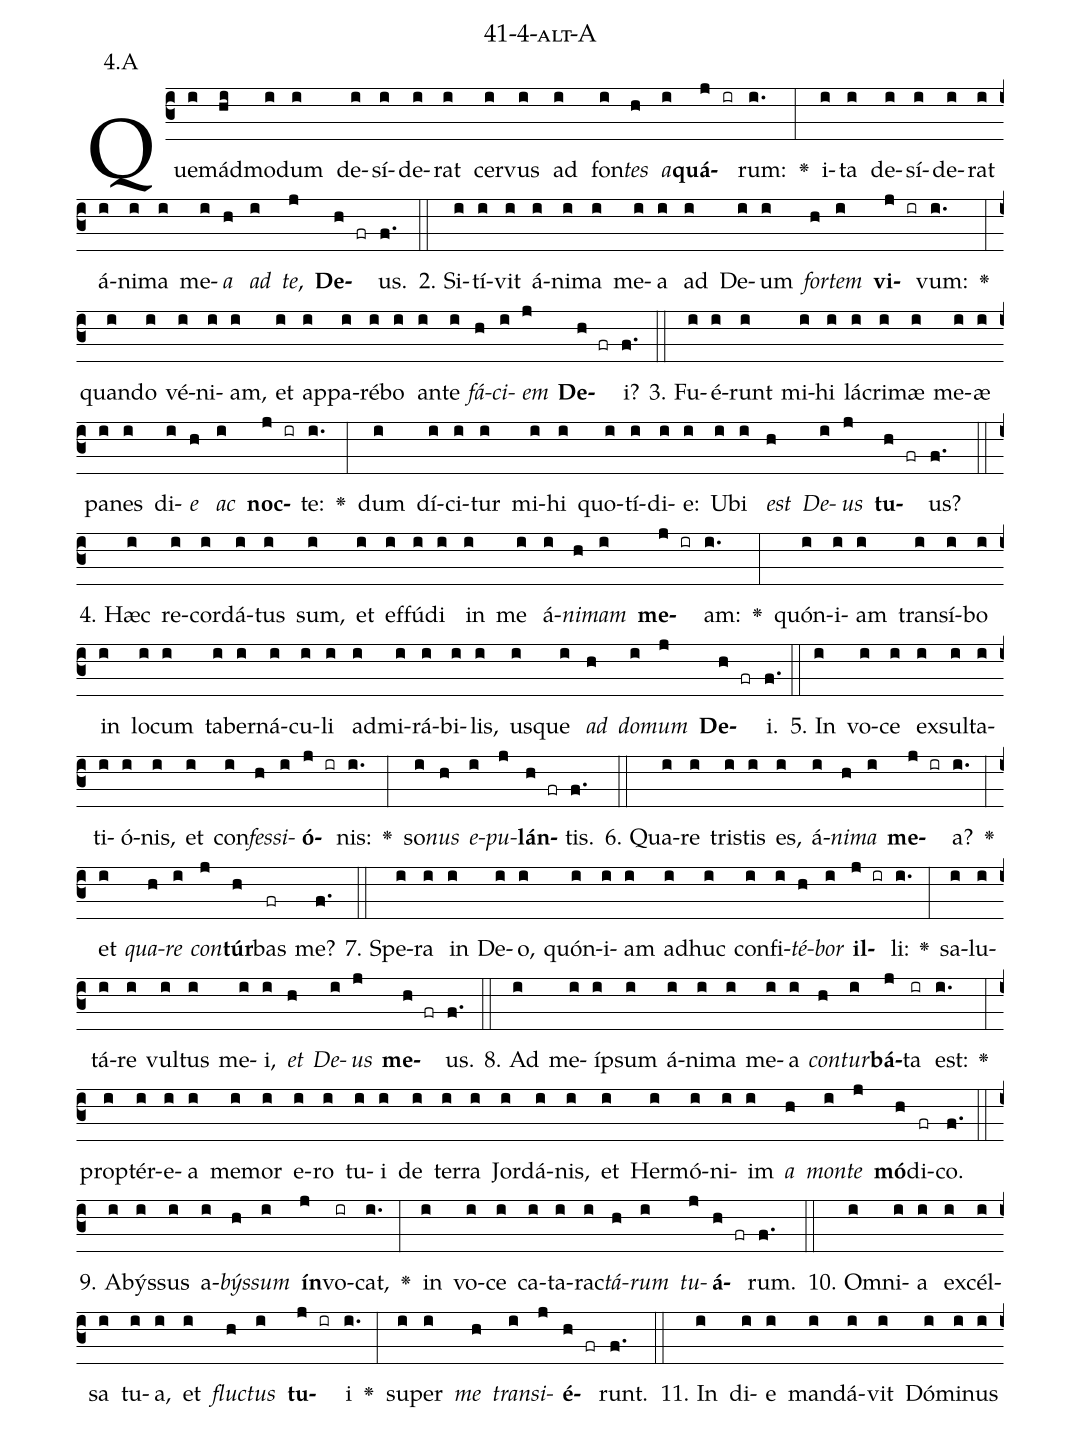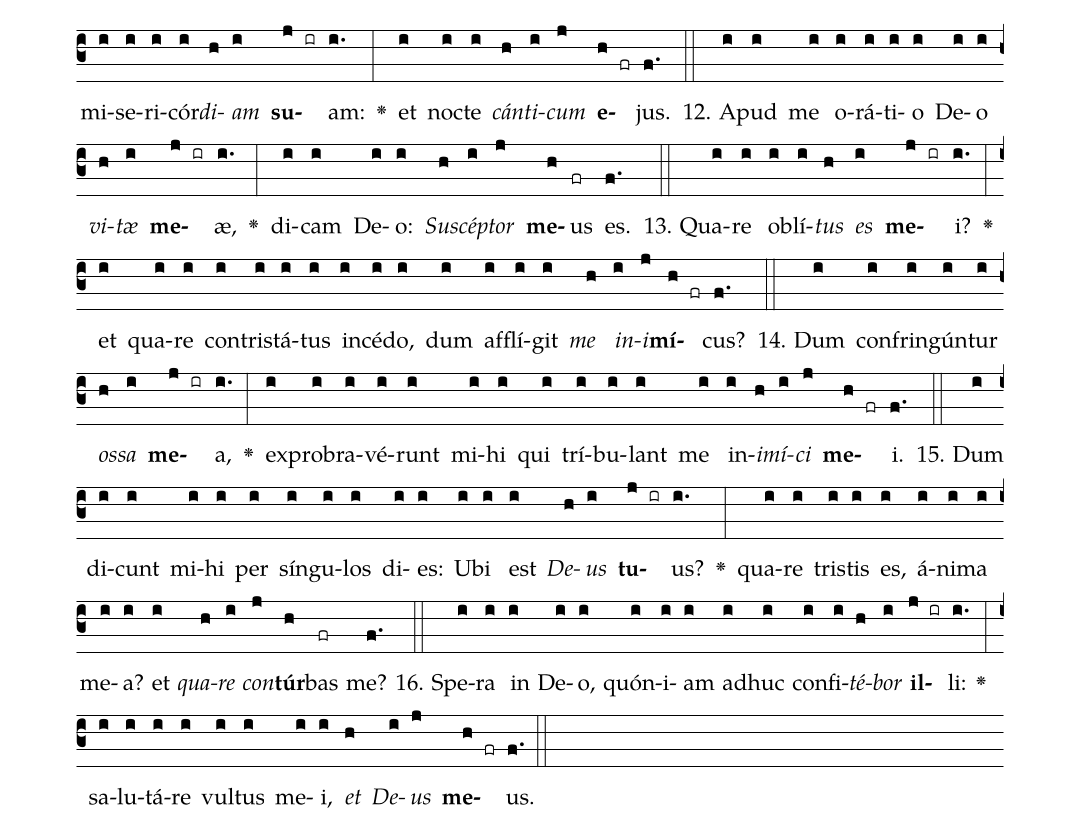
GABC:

name: 41-4-alt-A;
annotation: 4.A;
%%
(c3)Quem(i)ád(hi)mo(i)dum(i) de(i)sí(i)de(i)rat(i) cer(i)vus(i) ad(i) fon(i)<i>tes</i>(h) <i>a</i>(i)<b>quá</b>(j ir)rum:(i.) <v>\greheightstar</v>(:) i(i)ta(i) de(i)sí(i)de(i)rat(i) á(i)ni(i)ma(i) me(i)<i>a</i>(h) <i>ad</i>(i) <i>te</i>,(j) <b>De</b>(h fr)us.(f.) (::)
2. Si(i)tí(i)vit(i) á(i)ni(i)ma(i) me(i)a(i) ad(i) De(i)um(i) <i>for</i>(h)<i>tem</i>(i) <b>vi</b>(j ir)vum:(i.) <v>\greheightstar</v>(:) quan(i)do(i) vé(i)ni(i)am,(i) et(i) ap(i)pa(i)ré(i)bo(i) an(i)te(i) <i>fá</i>(h)<i>ci</i>(i)<i>em</i>(j) <b>De</b>(h fr)i?(f.) (::)
3. Fu(i)é(i)runt(i) mi(i)hi(i) lá(i)cri(i)mæ(i) me(i)æ(i) pa(i)nes(i) di(i)<i>e</i>(h) <i>ac</i>(i) <b>noc</b>(j ir)te:(i.) <v>\greheightstar</v>(:) dum(i) dí(i)ci(i)tur(i) mi(i)hi(i) quo(i)tí(i)di(i)e:(i) U(i)bi(i) <i>est</i>(h) <i>De</i>(i)<i>us</i>(j) <b>tu</b>(h fr)us?(f.) (::)
4. Hæc(i) re(i)cor(i)dá(i)tus(i) sum,(i) et(i) ef(i)fú(i)di(i) in(i) me(i) á(i)<i>ni</i>(h)<i>mam</i>(i) <b>me</b>(j ir)am:(i.) <v>\greheightstar</v>(:) quón(i)i(i)am(i) trans(i)í(i)bo(i) in(i) lo(i)cum(i) ta(i)ber(i)ná(i)cu(i)li(i) ad(i)mi(i)rá(i)bi(i)lis,(i) us(i)que(i) <i>ad</i>(h) <i>do</i>(i)<i>mum</i>(j) <b>De</b>(h fr)i.(f.) (::)
5. In(i) vo(i)ce(i) ex(i)sul(i)ta(i)ti(i)ó(i)nis,(i) et(i) con(i)<i>fes</i>(h)<i>si</i>(i)<b>ó</b>(j ir)nis:(i.) <v>\greheightstar</v>(:) so(i)<i>nus</i>(h) <i>e</i>(i)<i>pu</i>(j)<b>lán</b>(h fr)tis.(f.) (::)
6. Qua(i)re(i) tris(i)tis(i) es,(i) á(i)<i>ni</i>(h)<i>ma</i>(i) <b>me</b>(j ir)a?(i.) <v>\greheightstar</v>(:) et(i) <i>qua</i>(h)<i>re</i>(i) <i>con</i>(j)<b>túr</b>(h)bas(fr) me?(f.) (::)
7. Spe(i)ra(i) in(i) De(i)o,(i) quón(i)i(i)am(i) ad(i)huc(i) con(i)fi(i)<i>té</i>(h)<i>bor</i>(i) <b>il</b>(j ir)li:(i.) <v>\greheightstar</v>(:) sa(i)lu(i)tá(i)re(i) vul(i)tus(i) me(i)i,(i) <i>et</i>(h) <i>De</i>(i)<i>us</i>(j) <b>me</b>(h fr)us.(f.) (::)
8. Ad(i) me(i)íp(i)sum(i) á(i)ni(i)ma(i) me(i)a(i) <i>con</i>(h)<i>tur</i>(i)<b>bá</b>(j)ta(ir) est:(i.) <v>\greheightstar</v>(:) prop(i)tér(i)e(i)a(i) me(i)mor(i) e(i)ro(i) tu(i)i(i) de(i) ter(i)ra(i) Jor(i)dá(i)nis,(i) et(i) Her(i)mó(i)ni(i)im(i) <i>a</i>(h) <i>mon</i>(i)<i>te</i>(j) <b>mó</b>(h)di(fr)co.(f.) (::)
9. A(i)býs(i)sus(i) a(i)<i>býs</i>(h)<i>sum</i>(i) <b>ín</b>(j)vo(ir)cat,(i.) <v>\greheightstar</v>(:) in(i) vo(i)ce(i) ca(i)ta(i)rac(i)<i>tá</i>(h)<i>rum</i>(i) <i>tu</i>(j)<b>á</b>(h fr)rum.(f.) (::)
10. Om(i)ni(i)a(i) ex(i)cél(i)sa(i) tu(i)a,(i) et(i) <i>fluc</i>(h)<i>tus</i>(i) <b>tu</b>(j ir)i(i.) <v>\greheightstar</v>(:) su(i)per(i) <i>me</i>(h) <i>trans</i>(i)<i>i</i>(j)<b>é</b>(h fr)runt.(f.) (::)
11. In(i) di(i)e(i) man(i)dá(i)vit(i) Dó(i)mi(i)nus(i) mi(i)se(i)ri(i)cór(i)<i>di</i>(h)<i>am</i>(i) <b>su</b>(j ir)am:(i.) <v>\greheightstar</v>(:) et(i) noc(i)te(i) <i>cán</i>(h)<i>ti</i>(i)<i>cum</i>(j) <b>e</b>(h fr)jus.(f.) (::)
12. A(i)pud(i) me(i) o(i)rá(i)ti(i)o(i) De(i)o(i) <i>vi</i>(h)<i>tæ</i>(i) <b>me</b>(j ir)æ,(i.) <v>\greheightstar</v>(:) di(i)cam(i) De(i)o:(i) <i>Su</i>(h)<i>scép</i>(i)<i>tor</i>(j) <b>me</b>(h)us(fr) es.(f.) (::)
13. Qua(i)re(i) ob(i)lí(i)<i>tus</i>(h) <i>es</i>(i) <b>me</b>(j ir)i?(i.) <v>\greheightstar</v>(:) et(i) qua(i)re(i) con(i)tris(i)tá(i)tus(i) in(i)cé(i)do,(i) dum(i) af(i)flí(i)git(i) <i>me</i>(h) <i>in</i>(i)<i>i</i>(j)<b>mí</b>(h fr)cus?(f.) (::)
14. Dum(i) con(i)frin(i)gún(i)tur(i) <i>os</i>(h)<i>sa</i>(i) <b>me</b>(j ir)a,(i.) <v>\greheightstar</v>(:) ex(i)pro(i)bra(i)vé(i)runt(i) mi(i)hi(i) qui(i) trí(i)bu(i)lant(i) me(i) in(i)<i>i</i>(h)<i>mí</i>(i)<i>ci</i>(j) <b>me</b>(h fr)i.(f.) (::)
15. Dum(i) di(i)cunt(i) mi(i)hi(i) per(i) sín(i)gu(i)los(i) di(i)es:(i) U(i)bi(i) est(i) <i>De</i>(h)<i>us</i>(i) <b>tu</b>(j ir)us?(i.) <v>\greheightstar</v>(:) qua(i)re(i) tris(i)tis(i) es,(i) á(i)ni(i)ma(i) me(i)a?(i) et(i) <i>qua</i>(h)<i>re</i>(i) <i>con</i>(j)<b>túr</b>(h)bas(fr) me?(f.) (::)
16. Spe(i)ra(i) in(i) De(i)o,(i) quón(i)i(i)am(i) ad(i)huc(i) con(i)fi(i)<i>té</i>(h)<i>bor</i>(i) <b>il</b>(j ir)li:(i.) <v>\greheightstar</v>(:) sa(i)lu(i)tá(i)re(i) vul(i)tus(i) me(i)i,(i) <i>et</i>(h) <i>De</i>(i)<i>us</i>(j) <b>me</b>(h fr)us.(f.) (::)
